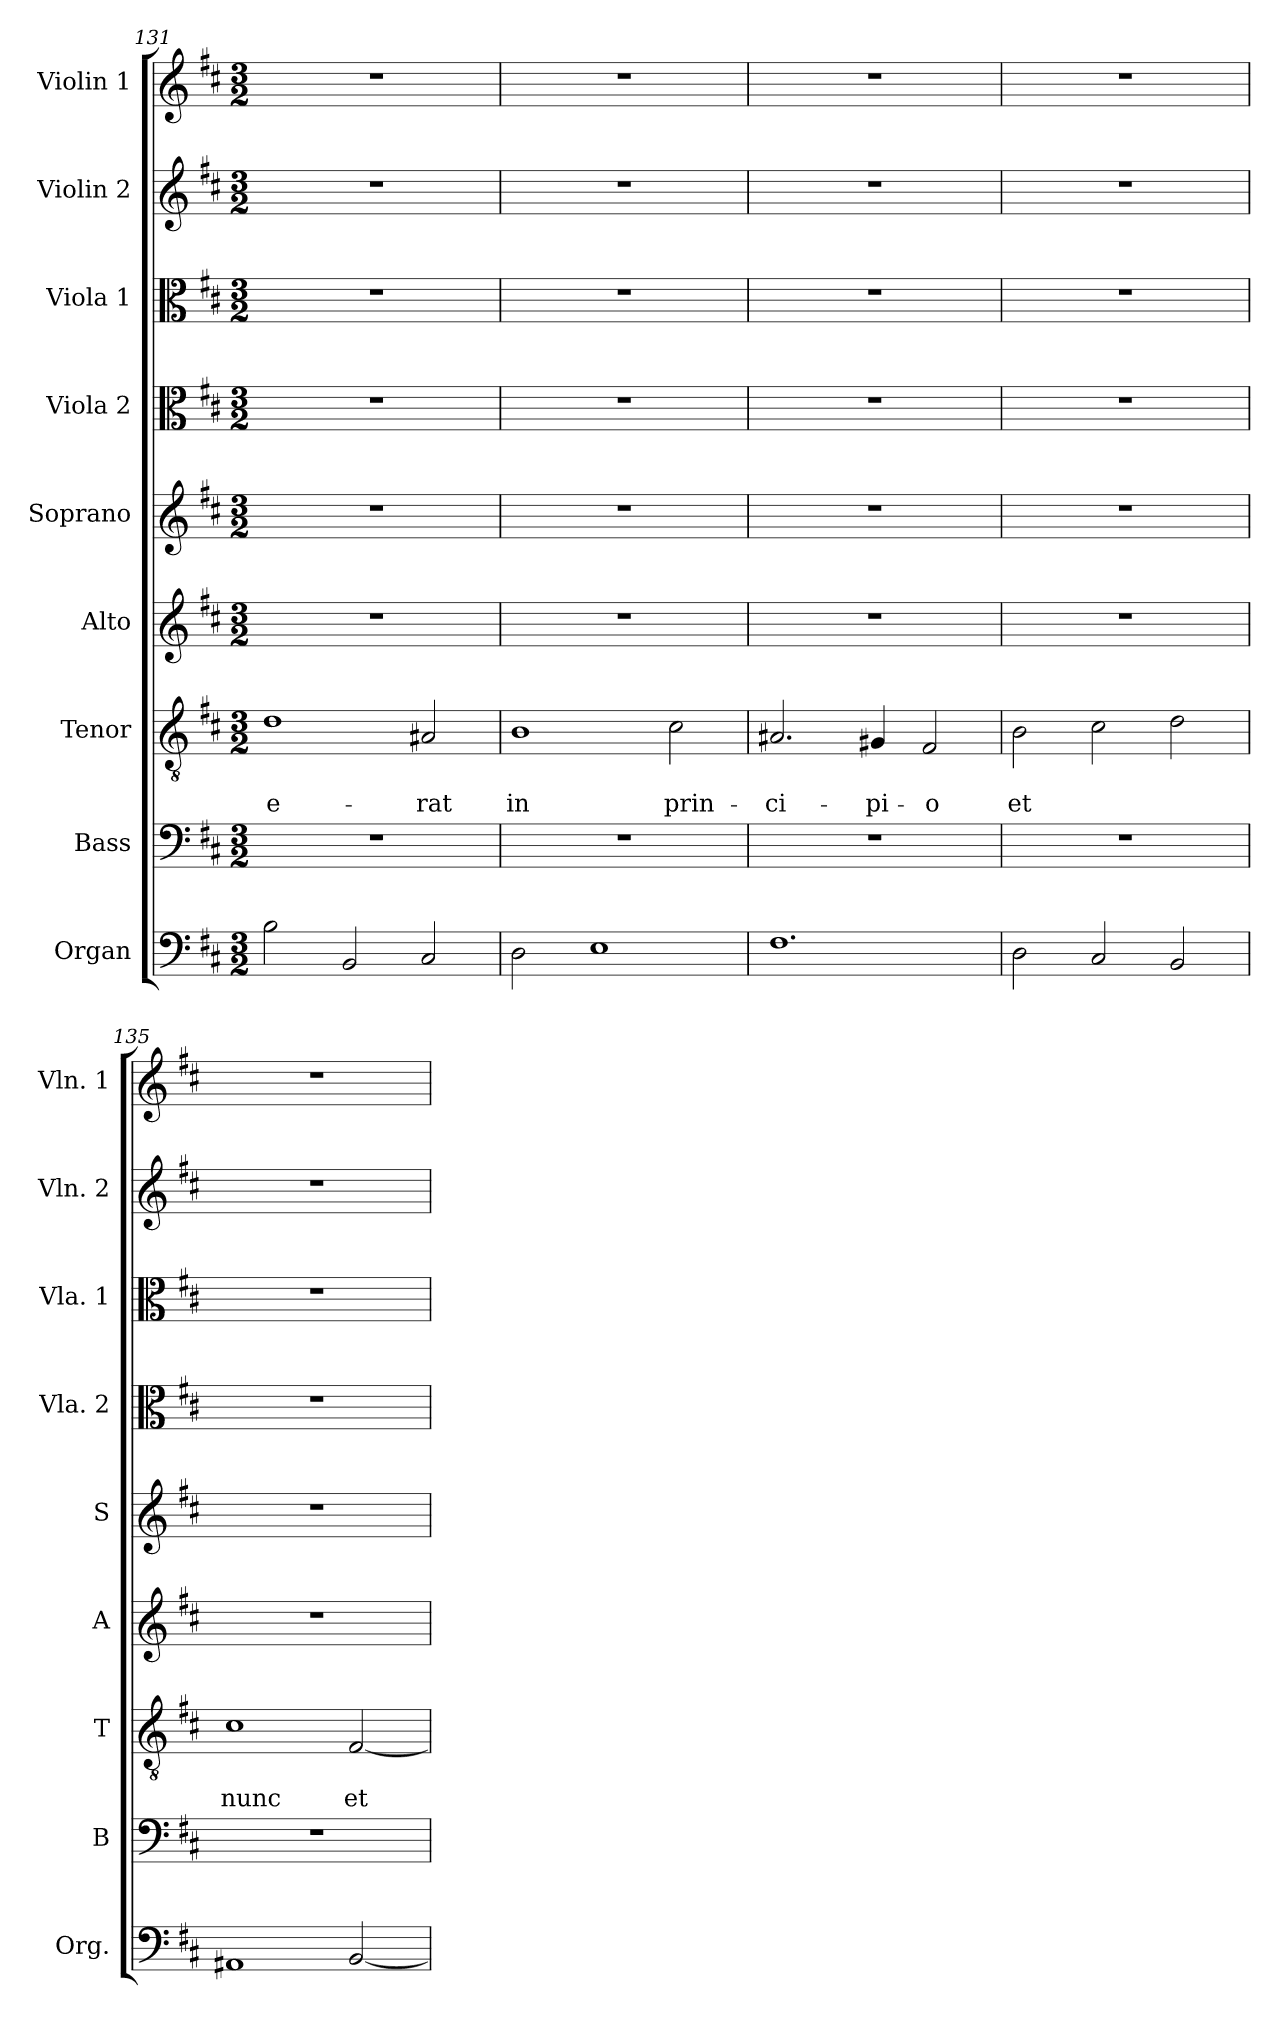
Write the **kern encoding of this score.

**kern	**kern	**kern	**text	**text	**kern	**kern	**kern	**kern	**kern	**kern
*part9	*part8	*part7	*part7	*part7	*part6	*part5	*part4	*part3	*part2	*part1
*staff9	*staff8	*staff7	*staff7	*staff7	*staff6	*staff5	*staff4	*staff3	*staff2	*staff1
*I"Organ	*I"Bass	*I"Tenor	*	*	*I"Alto	*I"Soprano	*I"Viola 2	*I"Viola 1	*I"Violin 2	*I"Violin 1
*I'Org.	*I'B	*I'T	*	*	*I'A	*I'S	*I'Vla. 2	*I'Vla. 1	*I'Vln. 2	*I'Vln. 1
*clefF4	*clefF4	*clefGv2	*	*	*clefG2	*clefG2	*clefC3	*clefC3	*clefG2	*clefG2
*k[f#c#]	*k[f#c#]	*k[f#c#]	*	*	*k[f#c#]	*k[f#c#]	*k[f#c#]	*k[f#c#]	*k[f#c#]	*k[f#c#]
*D:	*D:	*D:	*	*	*D:	*D:	*D:	*D:	*D:	*D:
*M3/2	*M3/2	*M3/2	*	*	*M3/2	*M3/2	*M3/2	*M3/2	*M3/2	*M3/2
=131	=131	=131	=131	=131	=131	=131	=131	=131	=131	=131
!	!	!	!	!LO:LY:b	!	!	!	!	!	!
2B\	1.r	1d	.	e-	1.r	1.r	1.r	1.r	1.r	1.r
2BB/	.	.	.	.	.	.	.	.	.	.
!	!	!	!	!LO:LY:b	!	!	!	!	!	!
2C#/	.	2A#X/	.	-rat	.	.	.	.	.	.
=132	=132	=132	=132	=132	=132	=132	=132	=132	=132	=132
!	!	!	!	!LO:LY:b	!	!	!	!	!	!
2D\	1.r	1B	.	in	1.r	1.r	1.r	1.r	1.r	1.r
1E	.	.	.	.	.	.	.	.	.	.
!	!	!	!	!LO:LY:b	!	!	!	!	!	!
.	.	2c#\	.	prin-	.	.	.	.	.	.
=133	=133	=133	=133	=133	=133	=133	=133	=133	=133	=133
!	!	!	!	!LO:LY:b	!	!	!	!	!	!
1.F#	1.r	2.A#X/	.	-ci-	1.r	1.r	1.r	1.r	1.r	1.r
!	!	!	!	!LO:LY:b	!	!	!	!	!	!
.	.	4G#X/	.	-pi-	.	.	.	.	.	.
!	!	!	!	!LO:LY:b	!	!	!	!	!	!
.	.	2F#/	.	-o	.	.	.	.	.	.
!!LO:PB:g=z
=134	=134	=134	=134	=134	=134	=134	=134	=134	=134	=134
!	!	!	!	!LO:LY:b	!	!	!	!	!	!
2D\	1.r	2B\	.	et	1.r	1.r	1.r	1.r	1.r	1.r
2C#/	.	2c#\	.	.	.	.	.	.	.	.
2BB/	.	2d\	.	.	.	.	.	.	.	.
=135	=135	=135	=135	=135	=135	=135	=135	=135	=135	=135
!	!	!	!	!LO:LY:b	!	!	!	!	!	!
1AA#X	1.r	1c#	.	nunc	1.r	1.r	1.r	1.r	1.r	1.r
!	!	!	!	!LO:LY:b	!	!	!	!	!	!
[2BB/	.	[2F#/	.	et	.	.	.	.	.	.
=	=	=	=	=	=	=	=	=	=	=
*-	*-	*-	*-	*-	*-	*-	*-	*-	*-	*-
